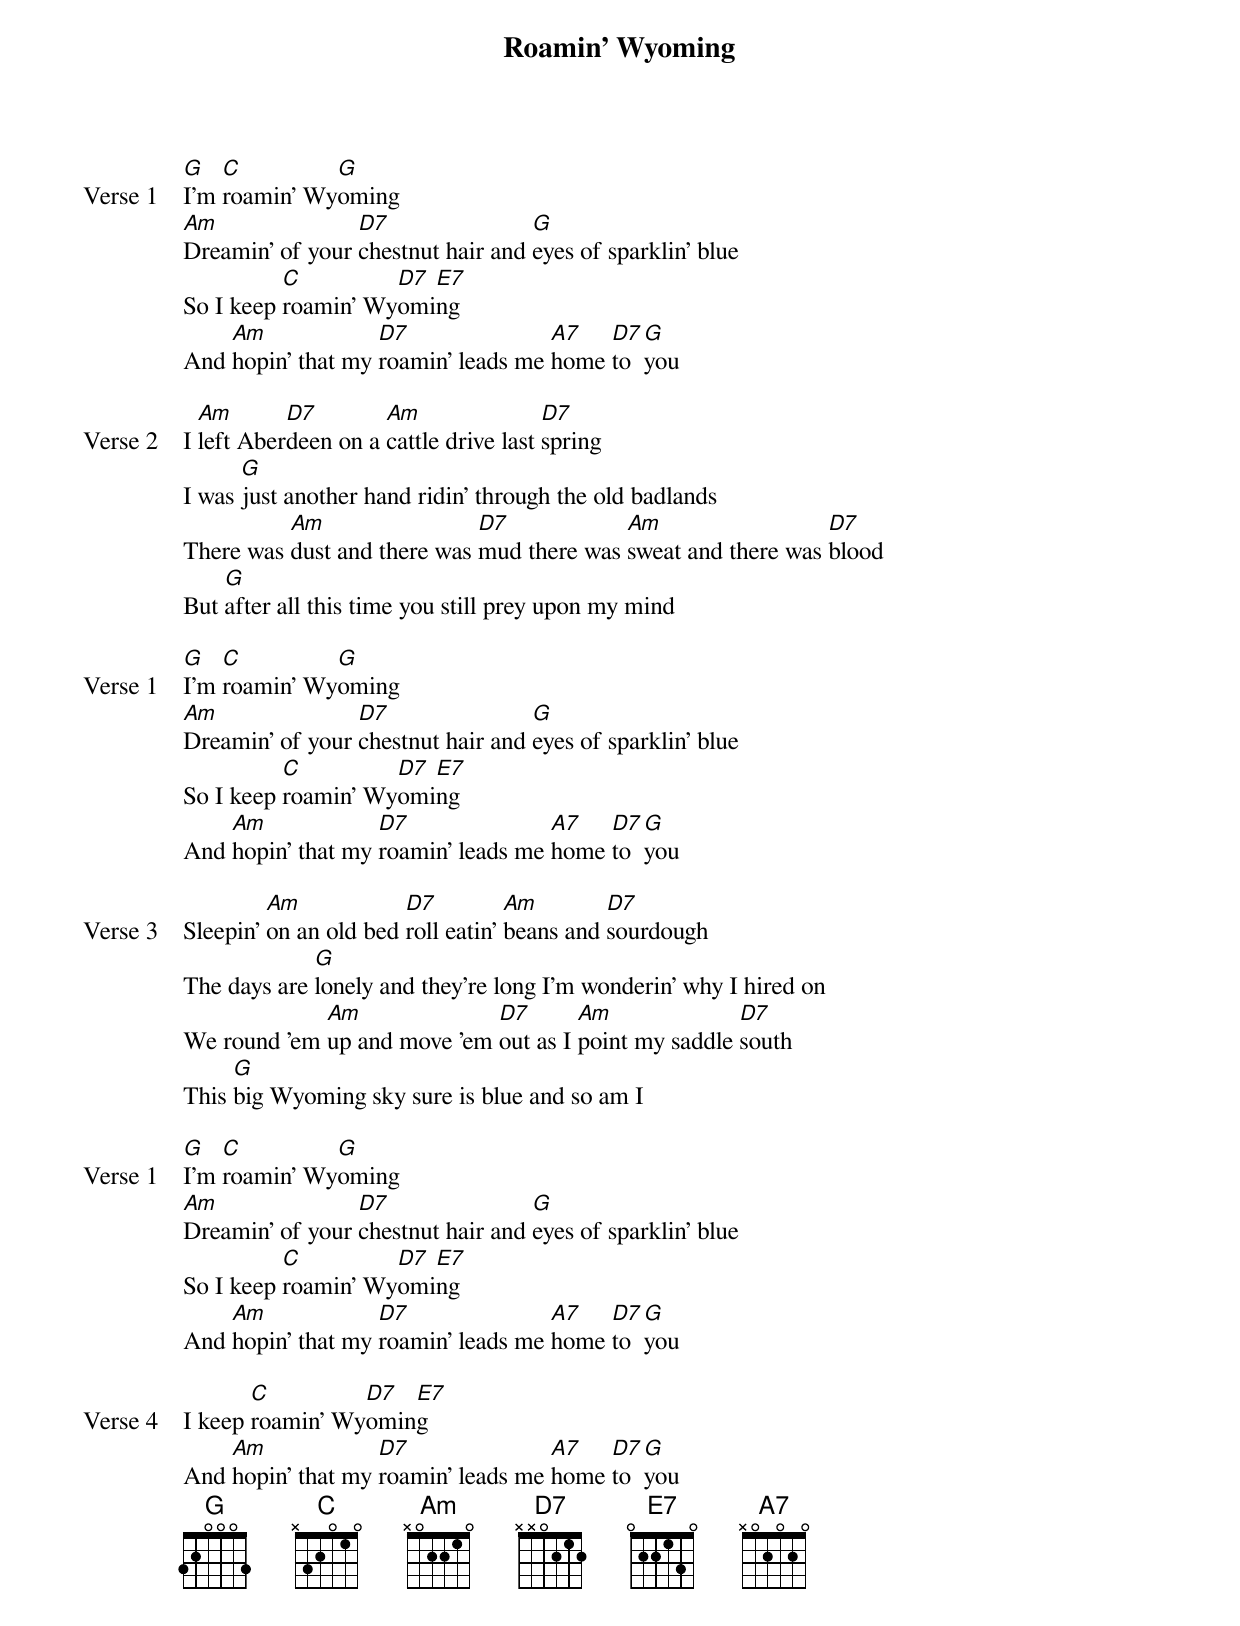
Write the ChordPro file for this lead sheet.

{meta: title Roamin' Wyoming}
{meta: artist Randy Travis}
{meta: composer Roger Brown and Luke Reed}

{start_of_verse: Verse 1}
[G]I'm [C]roamin' Wy[G]oming
[Am]Dreamin' of your [D7]chestnut hair and [G]eyes of sparklin' blue
So I keep [C]roamin' Wy[D7]omi[E7]ng
And [Am]hopin' that my [D7]roamin' leads me [A7]home [D7]to [G]you
{end_of_verse}

{start_of_verse: Verse 2}
I [Am]left Aber[D7]deen on a [Am]cattle drive last [D7]spring
I was [G]just another hand ridin' through the old badlands
There was [Am]dust and there was [D7]mud there was [Am]sweat and there was [D7]blood
But [G]after all this time you still prey upon my mind
{end_of_verse}

{start_of_verse: Verse 1}
[G]I'm [C]roamin' Wy[G]oming
[Am]Dreamin' of your [D7]chestnut hair and [G]eyes of sparklin' blue
So I keep [C]roamin' Wy[D7]omi[E7]ng
And [Am]hopin' that my [D7]roamin' leads me [A7]home [D7]to [G]you
{end_of_verse}

{start_of_verse: Verse 3}
Sleepin' [Am]on an old bed [D7]roll eatin' [Am]beans and [D7]sourdough
The days are [G]lonely and they're long I'm wonderin' why I hired on
We round 'em [Am]up and move 'em [D7]out as I [Am]point my saddle [D7]south
This [G]big Wyoming sky sure is blue and so am I
{end_of_verse}

{start_of_verse: Verse 1}
[G]I'm [C]roamin' Wy[G]oming
[Am]Dreamin' of your [D7]chestnut hair and [G]eyes of sparklin' blue
So I keep [C]roamin' Wy[D7]omi[E7]ng
And [Am]hopin' that my [D7]roamin' leads me [A7]home [D7]to [G]you
{end_of_verse}

{start_of_verse: Verse 4}
I keep [C]roamin' Wy[D7]omin[E7]g
And [Am]hopin' that my [D7]roamin' leads me [A7]home [D7]to [G]you
{end_of_verse}
